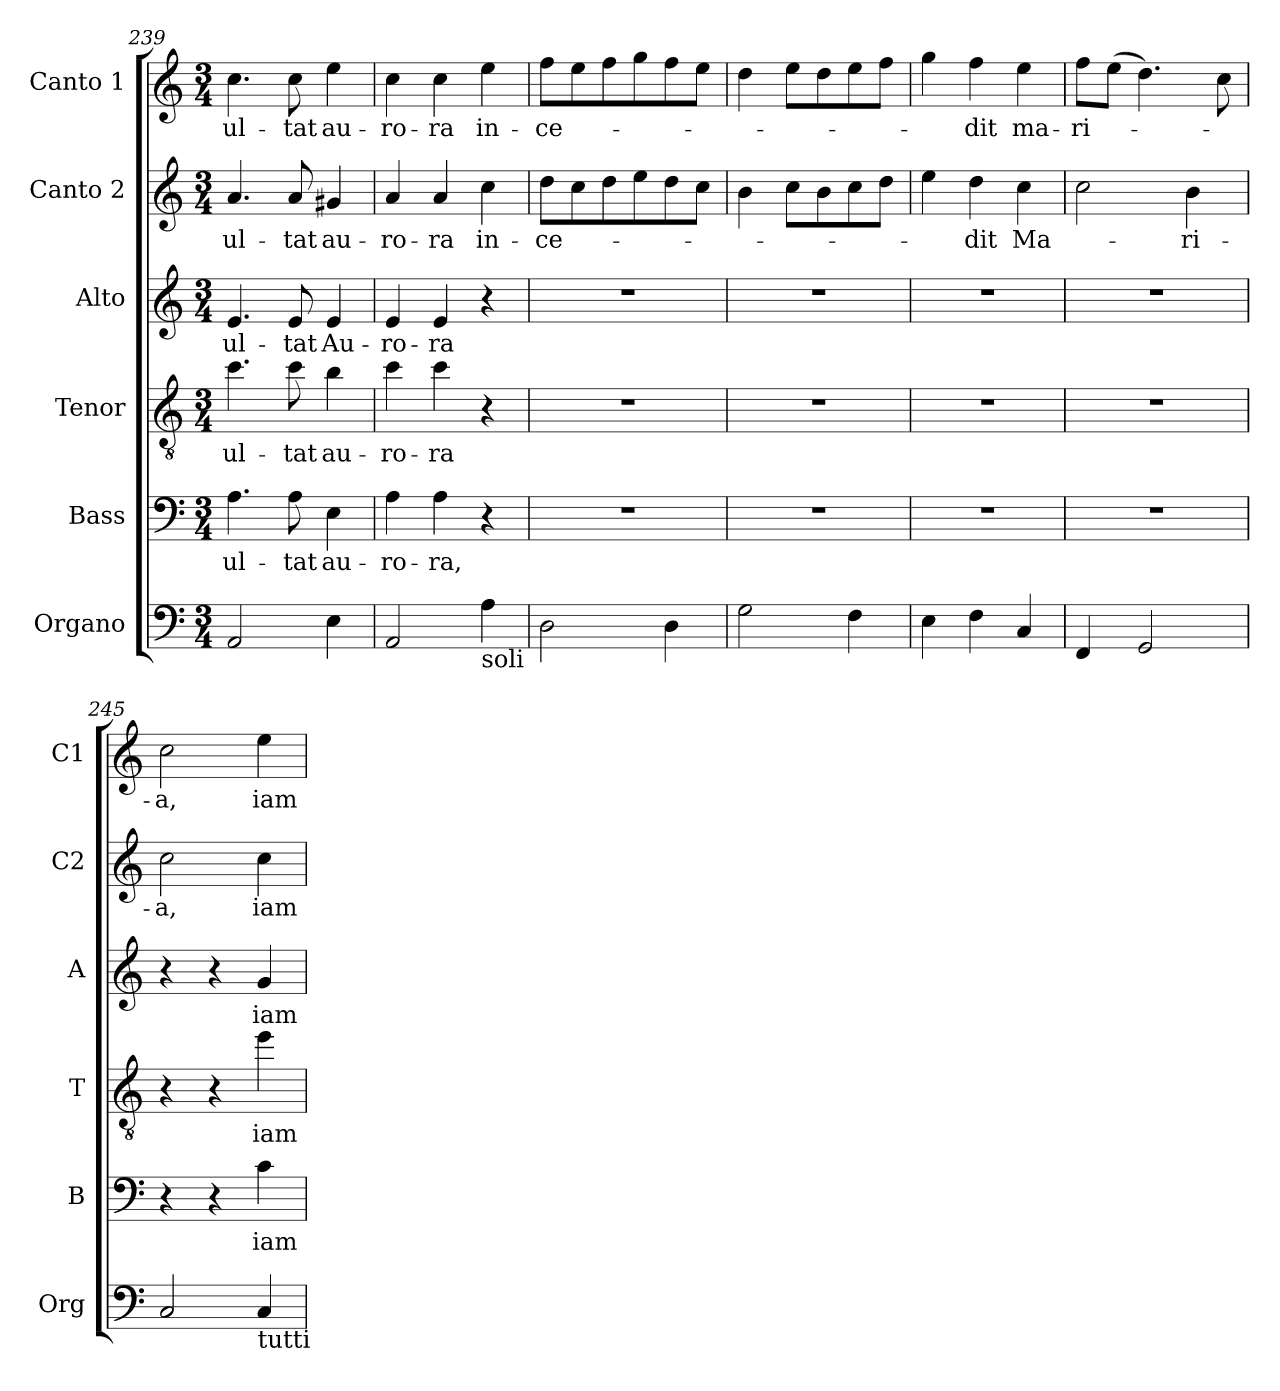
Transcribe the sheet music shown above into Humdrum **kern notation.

**kern	**kern	**text	**kern	**text	**kern	**text	**kern	**text	**kern	**text
*part6	*part5	*part5	*part4	*part4	*part3	*part3	*part2	*part2	*part1	*part1
*staff6	*staff5	*staff5	*staff4	*staff4	*staff3	*staff3	*staff2	*staff2	*staff1	*staff1
*I"Organo	*I"Bass	*	*I"Tenor	*	*I"Alto	*	*I"Canto 2	*	*I"Canto 1	*
*I'Org	*I'B	*	*I'T	*	*I'A	*	*I'C2	*	*I'C1	*
*clefF4	*clefF4	*	*clefGv2	*	*clefG2	*	*clefG2	*	*clefG2	*
*	*	*	*ITrd7c12	*	*	*	*	*	*	*
*k[]	*k[]	*	*k[]	*	*k[]	*	*k[]	*	*k[]	*
*C:	*C:	*	*C:	*	*C:	*	*C:	*	*C:	*
*M3/4	*M3/4	*	*M3/4	*	*M3/4	*	*M3/4	*	*M3/4	*
=239	=239	=239	=239	=239	=239	=239	=239	=239	=239	=239
!	!	!LO:LY:b	!	!	!	!	!	!	!	!
!	!	!	!	!LO:LY:b	!	!	!	!	!	!
!	!	!	!	!	!	!LO:LY:b	!	!	!	!
!	!	!	!	!	!	!	!	!LO:LY:b	!	!
!	!	!	!	!	!	!	!	!	!	!LO:LY:b
2AA/	4.A\	-ul-	4.c\	-ul-	4.e/	-ul-	4.a/	-ul-	4.cc\	-ul-
!	!	!LO:LY:b	!	!	!	!	!	!	!	!
!	!	!	!	!LO:LY:b	!	!	!	!	!	!
!	!	!	!	!	!	!LO:LY:b	!	!	!	!
!	!	!	!	!	!	!	!	!LO:LY:b	!	!
!	!	!	!	!	!	!	!	!	!	!LO:LY:b
.	8A\	-tat	8c\	-tat	8e/	-tat	8a/	-tat	8cc\	-tat
!	!	!LO:LY:b	!	!	!	!	!	!	!	!
!	!	!	!	!LO:LY:b	!	!	!	!	!	!
!	!	!	!	!	!	!LO:LY:b	!	!	!	!
!	!	!	!	!	!	!	!	!LO:LY:b	!	!
!	!	!	!	!	!	!	!	!	!	!LO:LY:b
4E\	4E\	au-	4B\	au-	4e/	Au-	4g#X/	au-	4ee\	au-
=240	=240	=240	=240	=240	=240	=240	=240	=240	=240	=240
!	!	!LO:LY:b	!	!	!	!	!	!	!	!
!	!	!	!	!LO:LY:b	!	!	!	!	!	!
!	!	!	!	!	!	!LO:LY:b	!	!	!	!
!	!	!	!	!	!	!	!	!LO:LY:b	!	!
!	!	!	!	!	!	!	!	!	!	!LO:LY:b
2AA/	4A\	-ro-	4c\	-ro-	4e/	-ro-	4a/	-ro-	4cc\	-ro-
!	!	!LO:LY:b	!	!	!	!	!	!	!	!
!	!	!	!	!LO:LY:b	!	!	!	!	!	!
!	!	!	!	!	!	!LO:LY:b	!	!	!	!
!	!	!	!	!	!	!	!	!LO:LY:b	!	!
!	!	!	!	!	!	!	!	!	!	!LO:LY:b
.	4A\	-ra,	4c\	-ra	4e/	-ra	4a/	-ra	4cc\	-ra
!	!	!	!	!	!	!	!	!LO:LY:b	!	!
!LO:TX:b:t=soli	!	!	!	!	!	!	!	!	!	!
!	!	!	!	!	!	!	!	!	!	!LO:LY:b
4A\	4r	.	4r	.	4r	.	4cc\	in-	4ee\	in-
=241	=241	=241	=241	=241	=241	=241	=241	=241	=241	=241
!	!	!	!	!	!	!	!	!LO:LY:b	!	!
!	!	!	!	!	!	!	!	!	!	!LO:LY:b
2D\	2.r	.	2.r	.	2.r	.	8dd\L	-ce-	8ff\L	-ce-
.	.	.	.	.	.	.	8cc\	.	8ee\	.
.	.	.	.	.	.	.	8dd\	.	8ff\	.
.	.	.	.	.	.	.	8ee\	.	8gg\	.
4D\	.	.	.	.	.	.	8dd\	.	8ff\	.
.	.	.	.	.	.	.	8cc\J	.	8ee\J	.
!!LO:PB:g=z
=242	=242	=242	=242	=242	=242	=242	=242	=242	=242	=242
2G\	2.r	.	2.r	.	2.r	.	4b\	.	4dd\	.
.	.	.	.	.	.	.	8cc\L	.	8ee\L	.
.	.	.	.	.	.	.	8b\	.	8dd\	.
4F\	.	.	.	.	.	.	8cc\	.	8ee\	.
.	.	.	.	.	.	.	8dd\J	.	8ff\J	.
=243	=243	=243	=243	=243	=243	=243	=243	=243	=243	=243
4E\	2.r	.	2.r	.	2.r	.	4ee\	.	4gg\	.
!	!	!	!	!	!	!	!	!LO:LY:b	!	!
!	!	!	!	!	!	!	!	!	!	!LO:LY:b
4F\	.	.	.	.	.	.	4dd\	-dit	4ff\	-dit
!	!	!	!	!	!	!	!	!LO:LY:b	!	!
!	!	!	!	!	!	!	!	!	!	!LO:LY:b
4C/	.	.	.	.	.	.	4cc\	Ma-	4ee\	ma-
=244	=244	=244	=244	=244	=244	=244	=244	=244	=244	=244
!	!	!	!	!	!	!	!	!	!	!LO:LY:b
4FF/	2.r	.	2.r	.	2.r	.	2cc\	.	8ff\L	-ri-
.	.	.	.	.	.	.	.	.	(8ee\J	.
2GG/	.	.	.	.	.	.	.	.	4.dd\)	.
!	!	!	!	!	!	!	!	!LO:LY:b	!	!
.	.	.	.	.	.	.	4b\	-ri-	.	.
.	.	.	.	.	.	.	.	.	8cc\	.
=245	=245	=245	=245	=245	=245	=245	=245	=245	=245	=245
!	!	!	!	!	!	!	!	!LO:LY:b	!	!
!	!	!	!	!	!	!	!	!	!	!LO:LY:b
2C/	4r	.	4r	.	4r	.	2cc\	a,	2cc\	-a,
.	4r	.	4r	.	4r	.	.	.	.	.
!	!	!LO:LY:b	!	!	!	!	!	!	!	!
!	!	!	!	!LO:LY:b	!	!	!	!	!	!
!	!	!	!	!	!	!LO:LY:b	!	!	!	!
!	!	!	!	!	!	!	!	!LO:LY:b	!	!
!LO:TX:b:t=tutti	!	!	!	!	!	!	!	!	!	!
!	!	!	!	!	!	!	!	!	!	!LO:LY:b
4C/	4c\	iam	4e\	iam	4g/	iam	4cc\	iam	4ee\	iam
=	=	=	=	=	=	=	=	=	=	=
*-	*-	*-	*-	*-	*-	*-	*-	*-	*-	*-
